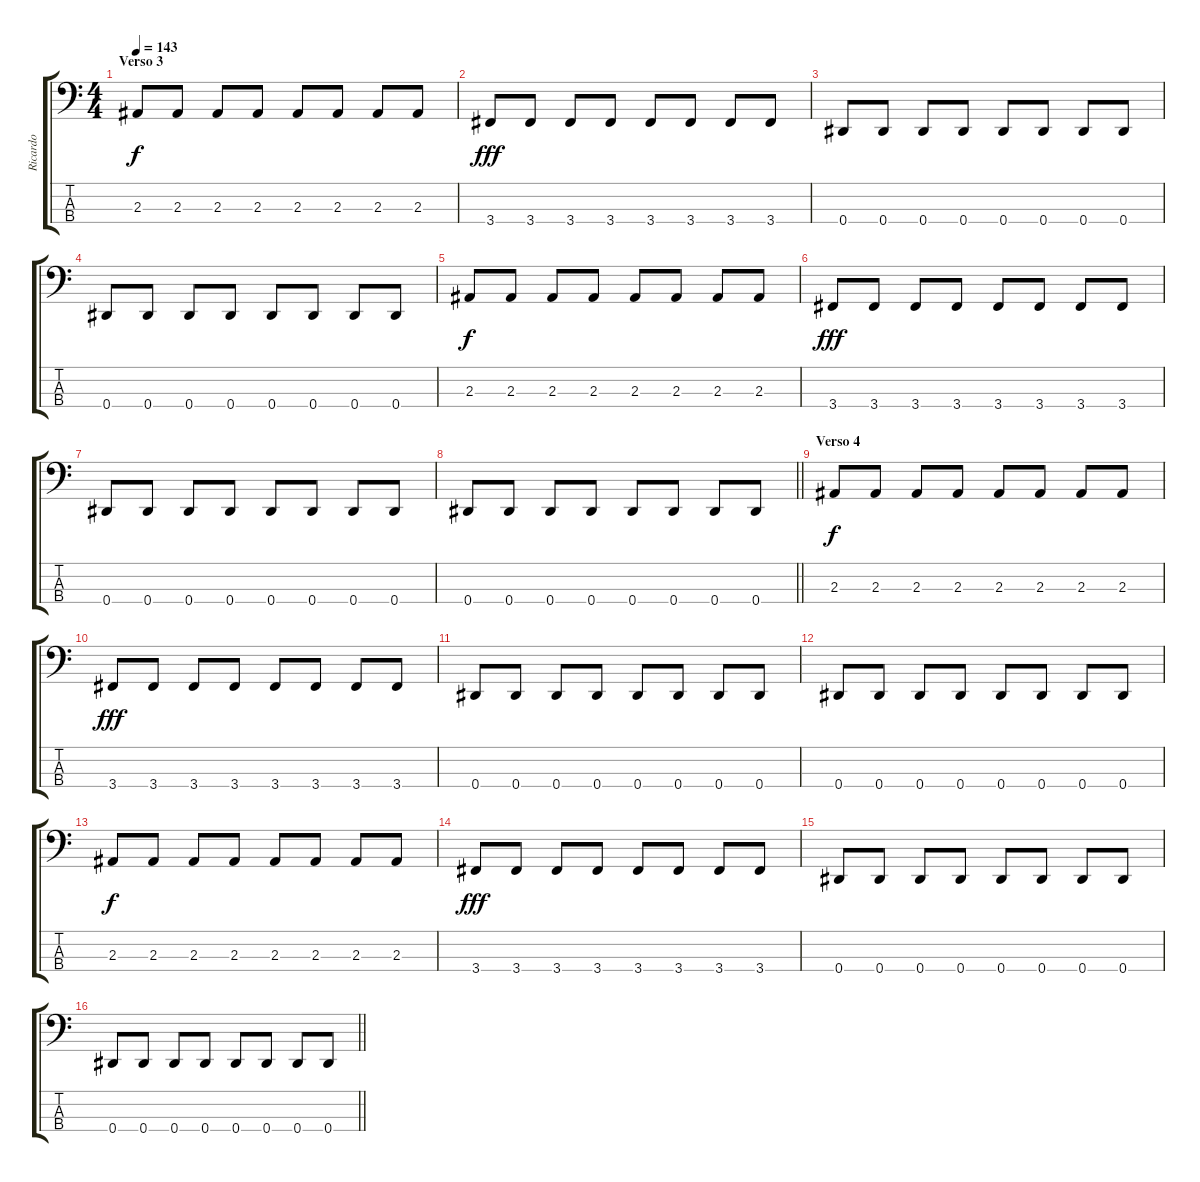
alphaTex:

\track ("Ricardo" "Ricardo") {instrument electricbasspick}
\staff {score tabs}
\tuning (Gb2 Db2 Ab1 Eb1) {hide}
\ts (4 4)
\section ("" "Verso 3")
\tempo 143
\clef f4
\ks c
2.3.8{dy f} 2.3.8 2.3.8 2.3.8 2.3.8 2.3.8 2.3.8 2.3.8 |
3.4.8{dy fff} 3.4.8 3.4.8 3.4.8 3.4.8 3.4.8 3.4.8 3.4.8 |
0.4.8 0.4.8 0.4.8 0.4.8 0.4.8 0.4.8 0.4.8 0.4.8 |
0.4.8 0.4.8 0.4.8 0.4.8 0.4.8 0.4.8 0.4.8 0.4.8 |
2.3.8{dy f} 2.3.8 2.3.8 2.3.8 2.3.8 2.3.8 2.3.8 2.3.8 |
3.4.8{dy fff} 3.4.8 3.4.8 3.4.8 3.4.8 3.4.8 3.4.8 3.4.8 |
0.4.8 0.4.8 0.4.8 0.4.8 0.4.8 0.4.8 0.4.8 0.4.8 |
\barLineRight lightlight
0.4.8 0.4.8 0.4.8 0.4.8 0.4.8 0.4.8 0.4.8 0.4.8 |
\section ("" "Verso 4")
2.3.8{dy f} 2.3.8 2.3.8 2.3.8 2.3.8 2.3.8 2.3.8 2.3.8 |
3.4.8{dy fff} 3.4.8 3.4.8 3.4.8 3.4.8 3.4.8 3.4.8 3.4.8 |
0.4.8 0.4.8 0.4.8 0.4.8 0.4.8 0.4.8 0.4.8 0.4.8 |
0.4.8 0.4.8 0.4.8 0.4.8 0.4.8 0.4.8 0.4.8 0.4.8 |
2.3.8{dy f} 2.3.8 2.3.8 2.3.8 2.3.8 2.3.8 2.3.8 2.3.8 |
3.4.8{dy fff} 3.4.8 3.4.8 3.4.8 3.4.8 3.4.8 3.4.8 3.4.8 |
0.4.8 0.4.8 0.4.8 0.4.8 0.4.8 0.4.8 0.4.8 0.4.8 |
\barLineRight lightlight
0.4.8 0.4.8 0.4.8 0.4.8 0.4.8 0.4.8 0.4.8 0.4.8
